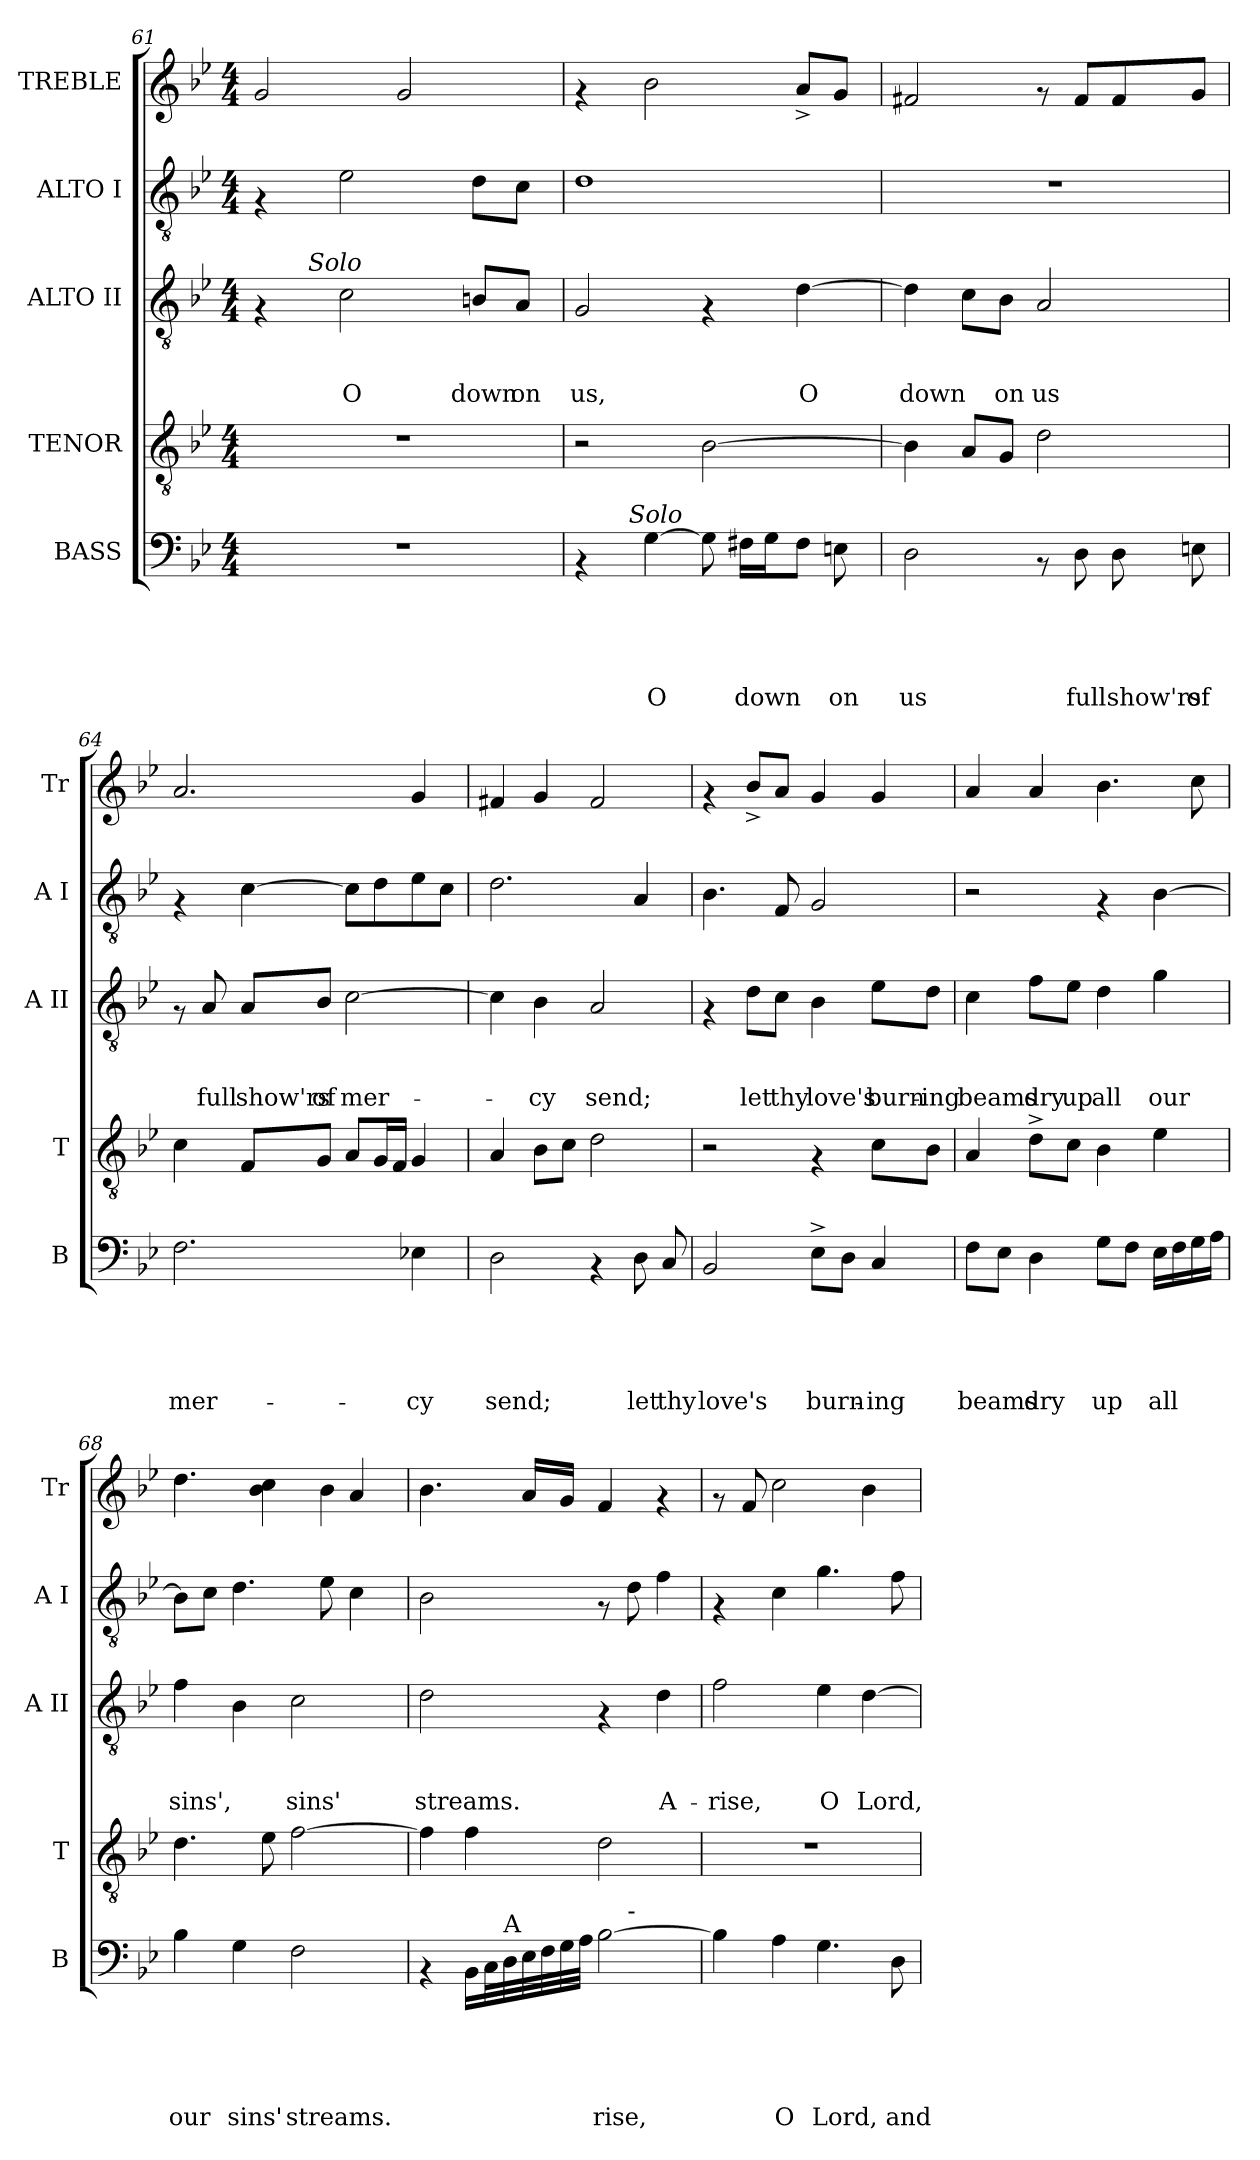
**kern	**text	**text	**text	**text	**text	**kern	**kern	**text	**text	**text	**kern	**kern	**text
*part5	*part5	*part5	*part5	*part5	*part5	*part4	*part3	*part3	*part3	*part3	*part2	*part1	*part1
*staff5	*staff5	*staff5	*staff5	*staff5	*staff5	*staff4	*staff3	*staff3	*staff3	*staff3	*staff2	*staff1	*staff1
*I"BASS	*	*	*	*	*	*I"TENOR	*I"ALTO II	*	*	*	*I"ALTO I	*I"TREBLE	*
*I'B	*	*	*	*	*	*I'T	*I'A II	*	*	*	*I'A I	*I'Tr	*
!!LO:PB:g=z
*clefF4	*	*	*	*	*	*clefGv2	*clefGv2	*	*	*	*clefGv2	*clefG2	*
*k[b-e-]	*	*	*	*	*	*k[b-e-]	*k[b-e-]	*	*	*	*k[b-e-]	*k[b-e-]	*
*B-:	*	*	*	*	*	*B-:	*B-:	*	*	*	*B-:	*B-:	*
*M4/4	*	*	*	*	*	*M4/4	*M4/4	*	*	*	*M4/4	*M4/4	*
=61	=61	=61	=61	=61	=61	=61	=61	=61	=61	=61	=61	=61	=61
*	*	*	*	*	*	*	*^	*	*	*	*	*	*
1r	.	.	.	.	.	1r	4rF	8ryy	.	.	.	4rF	2g/	.
.	.	.	.	.	.	.	.	32ryy	.	.	.	.	.	.
!	!	!	!	!	!	!	!	!LO:TX:a:i:t=Solo	!	!	!	!	!	!
.	.	.	.	.	.	.	.	2ryy	.	.	.	.	.	.
!	!	!	!	!	!	!	!	!	!	!	!LO:LY:b	!	!	!
.	.	.	.	.	.	.	2c\	.	.	.	O	2e-\	.	.
.	.	.	.	.	.	.	.	.	.	.	.	.	2g/	.
.	.	.	.	.	.	.	.	4ryy	.	.	.	.	.	.
!	!	!	!	!	!	!	!	!	!	!	!LO:LY:b	!	!	!
.	.	.	.	.	.	.	8Bn/L	.	.	.	down	8d\L	.	.
!	!	!	!	!	!	!	!	!	!	!	!LO:LY:b	!	!	!
.	.	.	.	.	.	.	8A/J	.	.	.	on	8c\J	.	.
.	.	.	.	.	.	.	.	16.ryy	.	.	.	.	.	.
=62	=62	=62	=62	=62	=62	=62	=62	=62	=62	=62	=62	=62	=62	=62
!	!	!	!	!	!	!	!	!	!	!	!LO:LY:b	!	!	!
*^	*	*	*	*	*	*	*v	*v	*	*	*	*	*	*
4rAA	8..ryy	.	.	.	.	.	2r	2G/	.	.	us,	1d	4rf	.
!	!LO:TX:a:i:t=Solo	!	!	!	!	!	!	!	!	!	!	!	!	!
.	2ryy	.	.	.	.	.	.	.	.	.	.	.	.	.
!	!	!	!	!	!	!LO:LY:b	!	!	!	!	!	!	!	!
[>4G\	.	.	.	.	.	O	.	.	.	.	.	.	2b-\	.
8G\]	.	.	.	.	.	.	[>2B-\	4rF	.	.	.	.	.	.
!	!	!	!	!	!	!LO:LY:b	!	!	!	!	!	!	!	!
16F#X\LL	.	.	.	.	.	down	.	.	.	.	.	.	.	.
16G\J	.	.	.	.	.	.	.	.	.	.	.	.	.	.
.	4ryy	.	.	.	.	.	.	.	.	.	.	.	.	.
!	!	!	!	!	!	!	!	!	!	!	!LO:LY:b	!	!	!
8F#\J	.	.	.	.	.	.	.	[>4d\	.	.	O	.	8a^</L	.
!	!	!	!	!	!	!LO:LY:b	!	!	!	!	!	!	!	!
8En\	.	.	.	.	.	on	.	.	.	.	.	.	8g/J	.
.	32ryy	.	.	.	.	.	.	.	.	.	.	.	.	.
=63	=63	=63	=63	=63	=63	=63	=63	=63	=63	=63	=63	=63	=63	=63
!	!	!	!	!	!	!LO:LY:b	!	!	!	!	!LO:LY:b	!	!	!
*v	*v	*	*	*	*	*	*	*	*	*	*	*	*	*
2D\	.	.	.	.	us	4B-\]	4d\]	.	.	down	1r	2f#X/	.
.	.	.	.	.	.	8A/L	8c\L	.	.	.	.	.	.
!	!	!	!	!	!	!	!	!	!	!LO:LY:b	!	!	!
.	.	.	.	.	.	8G/J	8B-\J	.	.	on	.	.	.
!	!	!	!	!	!	!	!	!	!	!LO:LY:b	!	!	!
8rAA	.	.	.	.	.	2d\	2A/	.	.	us	.	8rf	.
!	!	!	!	!	!LO:LY:b	!	!	!	!	!	!	!	!
8D\	.	.	.	.	full	.	.	.	.	.	.	8f#/L	.
!	!	!	!	!	!LO:LY:b	!	!	!	!	!	!	!	!
8D\	.	.	.	.	show'rs	.	.	.	.	.	.	8f#/	.
!	!	!	!	!	!LO:LY:b	!	!	!	!	!	!	!	!
8En\	.	.	.	.	of	.	.	.	.	.	.	8g/J	.
=64	=64	=64	=64	=64	=64	=64	=64	=64	=64	=64	=64	=64	=64
!	!	!	!	!	!LO:LY:b	!	!	!	!	!	!	!	!
2.F\	.	.	.	.	mer-	4c\	8rF	.	.	.	4rF	2.a/	.
!	!	!	!	!	!	!	!	!	!	!LO:LY:b	!	!	!
.	.	.	.	.	.	.	8A/	.	.	full	.	.	.
!	!	!	!	!	!	!	!	!	!	!LO:LY:b	!	!	!
.	.	.	.	.	.	8F/L	8A/L	.	.	show'rs	[>4c\	.	.
!	!	!	!	!	!	!	!	!	!	!LO:LY:b	!	!	!
.	.	.	.	.	.	8G/J	8B-/J	.	.	of	.	.	.
!	!	!	!	!	!	!	!	!	!	!LO:LY:b	!	!	!
.	.	.	.	.	.	8A/L	[>2c\	.	.	mer-	8c\L]	.	.
.	.	.	.	.	.	16G/L	.	.	.	.	8d\	.	.
.	.	.	.	.	.	16F/JJ	.	.	.	.	.	.	.
!	!	!	!	!	!LO:LY:b	!	!	!	!	!	!	!	!
4E-X\	.	.	.	.	-cy	4G/	.	.	.	.	8e-\	4g/	.
.	.	.	.	.	.	.	.	.	.	.	8c\J	.	.
=65	=65	=65	=65	=65	=65	=65	=65	=65	=65	=65	=65	=65	=65
!	!	!	!	!	!LO:LY:b	!	!	!	!	!	!	!	!
2D\	.	.	.	.	send;	4A/	4c\]	.	.	.	2.d\	4f#X/	.
!	!	!	!	!	!	!	!	!	!	!LO:LY:b	!	!	!
.	.	.	.	.	.	8B-\L	4B-\	.	.	-cy	.	4g/	.
.	.	.	.	.	.	8c\J	.	.	.	.	.	.	.
!	!	!	!	!	!	!	!	!	!	!LO:LY:b	!	!	!
4rAA	.	.	.	.	.	2d\	2A/	.	.	send;	.	2f#/	.
!	!	!	!	!	!LO:LY:b	!	!	!	!	!	!	!	!
8D\	.	.	.	.	let	.	.	.	.	.	4A/	.	.
!	!	!	!	!	!LO:LY:b	!	!	!	!	!	!	!	!
8C/	.	.	.	.	thy	.	.	.	.	.	.	.	.
!!LO:LB:g=z
=66	=66	=66	=66	=66	=66	=66	=66	=66	=66	=66	=66	=66	=66
!	!	!	!	!	!LO:LY:b	!	!	!	!	!	!	!	!
2BB-/	.	.	.	.	love's	2r	4rF	.	.	.	4.B-\	4rf	.
!	!	!	!	!	!	!	!	!	!	!LO:LY:b	!	!	!
.	.	.	.	.	.	.	8d\L	.	.	let	.	8b-^</L	.
!	!	!	!	!	!	!	!	!	!	!LO:LY:b	!	!	!
.	.	.	.	.	.	.	8c\J	.	.	thy	8F/	8a/J	.
!	!	!	!	!	!LO:LY:b	!	!	!	!	!LO:LY:b	!	!	!
8E-^>\L	.	.	.	.	burn-	4rF	4B-\	.	.	love's	2G/	4g/	.
8D\J	.	.	.	.	.	.	.	.	.	.	.	.	.
!	!	!	!	!	!LO:LY:b	!	!	!	!	!LO:LY:b	!	!	!
4C/	.	.	.	.	-ing	8c\L	8e-\L	.	.	burn-	.	4g/	.
!	!	!	!	!	!	!	!	!	!	!LO:LY:b	!	!	!
.	.	.	.	.	.	8B-\J	8d\J	.	.	-ing	.	.	.
=67	=67	=67	=67	=67	=67	=67	=67	=67	=67	=67	=67	=67	=67
!	!	!	!	!	!LO:LY:b	!	!	!	!	!LO:LY:b	!	!	!
8F\L	.	.	.	.	beams	4A/	4c\	.	.	beams	2r	4a/	.
8E-\J	.	.	.	.	.	.	.	.	.	.	.	.	.
!	!	!	!	!	!LO:LY:b	!	!	!	!	!LO:LY:b	!	!	!
4D\	.	.	.	.	dry	8d^>\L	8f\L	.	.	dry	.	4a/	.
!	!	!	!	!	!	!	!	!	!	!LO:LY:b	!	!	!
.	.	.	.	.	.	8c\J	8e-\J	.	.	up	.	.	.
!	!	!	!	!	!LO:LY:b	!	!	!	!	!LO:LY:b	!	!	!
8G\L	.	.	.	.	up	4B-\	4d\	.	.	all	4rF	4.b-\	.
8F\J	.	.	.	.	.	.	.	.	.	.	.	.	.
!	!	!	!	!	!LO:LY:b	!	!	!	!	!LO:LY:b	!	!	!
16E-\LL	.	.	.	.	all	4e-\	4g\	.	.	our	[>4B-\	.	.
16F\	.	.	.	.	.	.	.	.	.	.	.	.	.
16G\	.	.	.	.	.	.	.	.	.	.	.	8cc\	.
16A\JJ	.	.	.	.	.	.	.	.	.	.	.	.	.
=68	=68	=68	=68	=68	=68	=68	=68	=68	=68	=68	=68	=68	=68
!	!	!	!	!	!LO:LY:b	!	!	!	!	!LO:LY:b	!	!	!
*	*	*	*	*	*	*	*	*	*	*	*	*^	*
4B-\	.	.	.	.	our	4.d\	4f\	.	.	sins',	8B-\L]	4.dd\	2.ryy	.
.	.	.	.	.	.	.	.	.	.	.	8c\J	.	.	.
!	!	!	!	!	!LO:LY:b	!	!	!	!	!	!	!	!	!
4G\	.	.	.	.	sins'	.	4B-\	.	.	.	4.d\	.	.	.
.	.	.	.	.	.	8e-\	.	.	.	.	.	4b-\ 4cc\	.	.
!	!	!	!	!	!LO:LY:b	!	!	!	!	!LO:LY:b	!	!	!	!
2F\	.	.	.	.	streams.	[>2f\	2c\	.	.	sins'	.	.	.	.
.	.	.	.	.	.	.	.	.	.	.	8e-\	4b-\	.	.
.	.	.	.	.	.	.	.	.	.	.	4c\	.	4a/	.
.	.	.	.	.	.	.	.	.	.	.	.	8ryy	.	.
*	*	*	*	*	*	*	*	*	*	*	*	*v	*v	*
=69	=69	=69	=69	=69	=69	=69	=69	=69	=69	=69	=69	=69	=69
!	!	!	!	!	!	!	!	!	!	!LO:LY:b	!	!	!
*^	*	*	*	*	*	*	*	*	*	*	*	*	*
4rAA	2ryy	.	.	.	.	.	4f\]	2d\	.	.	streams.	2B-\	4.b-\	.
16BB-\LL	.	.	.	.	.	.	4f\	.	.	.	.	.	.	.
32C\L	.	.	.	.	.	.	.	.	.	.	.	.	.	.
!LO:TX:a:t=A	!	!	!	!	!	!	!	!	!	!	!	!	!	!
32D\	.	.	.	.	.	.	.	.	.	.	.	.	.	.
32E-\	.	.	.	.	.	.	.	.	.	.	.	.	16a/LL	.
32F\	.	.	.	.	.	.	.	.	.	.	.	.	.	.
32G\	.	.	.	.	.	.	.	.	.	.	.	.	16g/JJ	.
32A\JJJ	.	.	.	.	.	.	.	.	.	.	.	.	.	.
!	!	!	!	!	!	!LO:LY:b	!	!	!	!	!	!	!	!
[>2B-\	8ryy	.	.	.	.	rise,	2d\	4rF	.	.	.	8rF	4f/	.
!	!LO:TX:a:t=-	!	!	!	!	!	!	!	!	!	!	!	!	!
.	4.ryy	.	.	.	.	.	.	.	.	.	.	8d\	.	.
!	!	!	!	!	!	!	!	!	!	!	!LO:LY:b	!	!	!
.	.	.	.	.	.	.	.	4d\	.	.	A-	4f\	4rf	.
=70	=70	=70	=70	=70	=70	=70	=70	=70	=70	=70	=70	=70	=70	=70
!	!	!	!	!	!	!	!	!	!	!	!LO:LY:b	!	!	!
*v	*v	*	*	*	*	*	*	*	*	*	*	*	*	*
4B-\]	.	.	.	.	.	1r	2f\	.	.	-rise,	4rF	8rf	.
.	.	.	.	.	.	.	.	.	.	.	.	8f/	.
!	!	!	!	!	!LO:LY:b	!	!	!	!	!	!	!	!
4A\	.	.	.	.	O	.	.	.	.	.	4c\	2cc\	.
!	!	!	!	!	!LO:LY:b	!	!	!	!	!LO:LY:b	!	!	!
4.G\	.	.	.	.	Lord,	.	4e-\	.	.	O	4.g\	.	.
!	!	!	!	!	!	!	!	!	!	!LO:LY:b	!	!	!
.	.	.	.	.	.	.	[>4d\	.	.	Lord,	.	4b-\	.
!	!	!	!	!	!LO:LY:b	!	!	!	!	!	!	!	!
8D\	.	.	.	.	and	.	.	.	.	.	8f\	.	.
=	=	=	=	=	=	=	=	=	=	=	=	=	=
*-	*-	*-	*-	*-	*-	*-	*-	*-	*-	*-	*-	*-	*-
